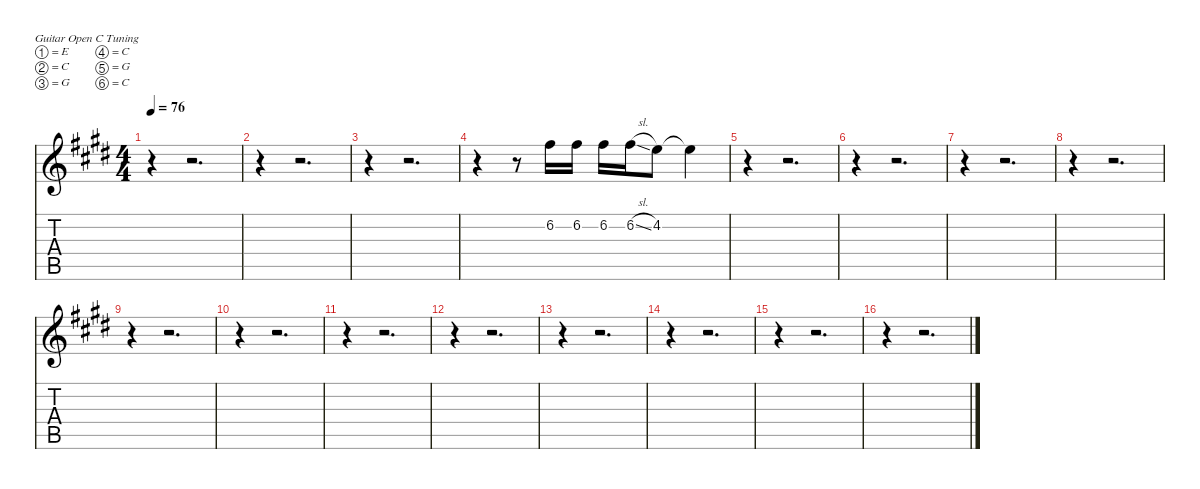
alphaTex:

\defaultSystemsLayout 4
\hideDynamics
\bracketExtendMode nobrackets
\singleTrackTrackNamePolicy hidden
\multiTrackTrackNamePolicy hidden
\firstSystemTrackNameMode fullname
\otherSystemsTrackNameOrientation horizontal
\track ("Guitar 2" "dist.guit.") {instrument distortionguitar}
\staff {score tabs}
\tuning (E4 C4 G3 C3 G2 C2)
\ts (4 4)
\tempo 76
\clef g2
\ks e
r.4{dy f beam Down} r.2{d beam Down} |
r.4{beam Down} r.2{d beam Down} |
r.4{beam Down} r.2{d beam Down} |
r.4{beam Down} r.8{beam Down} 6.2{acc #}.16{beam Down} 6.2{acc #}.16{beam Down} 6.2{acc #}.16{beam Down} 6.2{sl acc #}.16{beam Down} 4.2{acc forcenatural}.8{beam Down} 4.2{t acc forcenatural}.4{beam Down} |
r.4{beam Down} r.2{d beam Down} |
r.4{beam Down} r.2{d beam Down} |
r.4{beam Down} r.2{d beam Down} |
r.4{beam Down} r.2{d beam Down} |
r.4{beam Down} r.2{d beam Down} |
r.4{beam Down} r.2{d beam Down} |
r.4{beam Down} r.2{d beam Down} |
r.4{beam Down} r.2{d beam Down} |
r.4{beam Down} r.2{d beam Down} |
r.4{beam Down} r.2{d beam Down} |
r.4{beam Down} r.2{d beam Down} |
r.4{beam Down} r.2{d beam Down}
